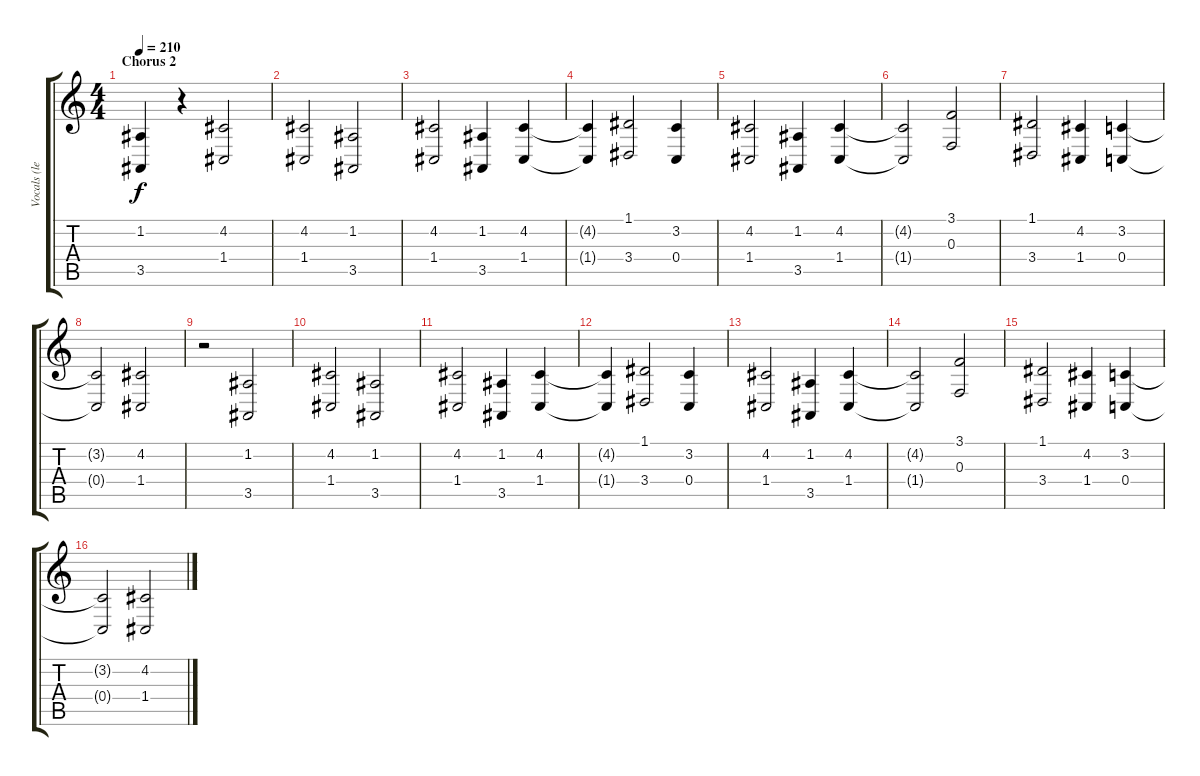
\track ("Vocals (lead)" "Vocals (le") {instrument stringensemble1}
\staff {score tabs}
\tuning (D4 A3 F3 C3 G2 C2) {hide}
\ts (4 4)
\section ("" "Chorus 2")
\tempo 210
\clef g2
\ks c
(1.2{t} 3.5{t}).4{dy f} r.4 (4.2 1.4).2{instrument lead2sawtooth} |
(4.2 1.4).2 (1.2 3.5).2 |
(4.2 1.4).2 (1.2 3.5).4 (4.2 1.4).4 |
(4.2{t} 1.4{t}).4 (1.1 3.4).2 (3.2 0.4).4 |
(4.2 1.4).2 (1.2 3.5).4 (4.2 1.4).4 |
(4.2{t} 1.4{t}).2 (3.1 0.3).2 |
(1.1 3.4).2 (4.2 1.4).4 (3.2 0.4).4 |
(3.2{t} 0.4{t}).2 (4.2 1.4).2 |
r.2 (1.2 3.5).2 |
(4.2 1.4).2 (1.2 3.5).2 |
(4.2 1.4).2 (1.2 3.5).4 (4.2 1.4).4 |
(4.2{t} 1.4{t}).4 (1.1 3.4).2 (3.2 0.4).4 |
(4.2 1.4).2 (1.2 3.5).4 (4.2 1.4).4 |
(4.2{t} 1.4{t}).2 (3.1 0.3).2 |
(1.1 3.4).2 (4.2 1.4).4 (3.2 0.4).4 |
(3.2{t} 0.4{t}).2 (4.2 1.4).2
